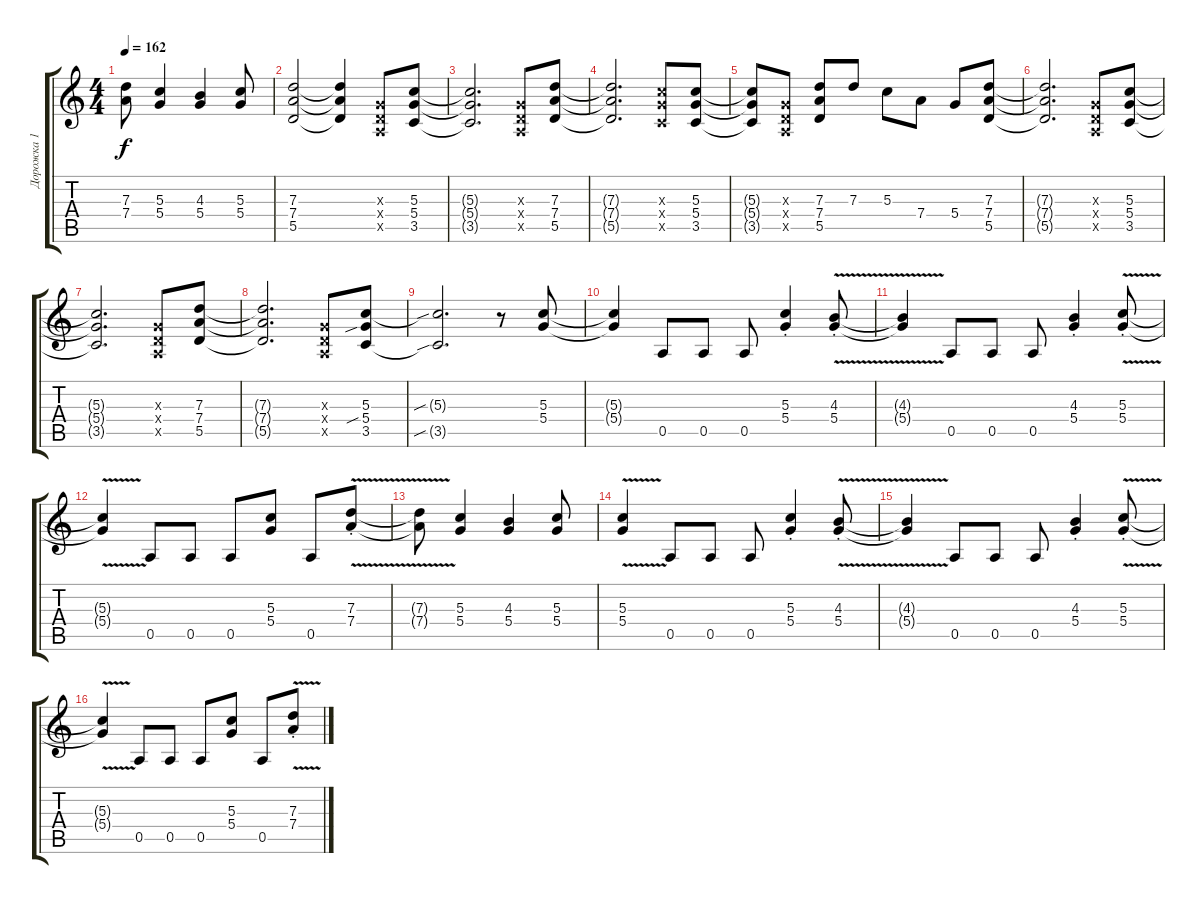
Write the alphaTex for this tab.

\track ("Дорожка 1" "Дорожка 1") {instrument distortionguitar}
\staff {score tabs}
\tuning (E4 B3 G3 D3 A2 E2) {hide}
\ts (4 4)
\tempo 162
\clef g2
\ks c
(7.3{t} 7.4{t}).8{dy f} (5.3 5.4).4 (4.3 5.4).4 (5.3 5.4).8 |
(7.3 7.4 5.5).2 (7.3{t} 7.4{t} 5.5{t}).4 (0.3{x} 0.4{x} 0.5{x}).8 (5.3 5.4 3.5).8 |
(5.3{t} 5.4{t} 3.5{t}).2{d} (0.3{x} 0.4{x} 0.5{x}).8 (7.3 7.4 5.5).8 |
(7.3{t} 7.4{t} 5.5{t}).2{d} (5.3{x} 5.4{x} 3.5{x}).8 (5.3 5.4 3.5).8 |
(5.3{t} 5.4{t} 3.5{t}).8 (0.3{x} 0.4{x} 0.5{x}).8 (7.3 7.4 5.5).8 7.3.8 5.3.8 7.4.8 5.4.8 (7.3 7.4 5.5).8 |
(7.3{t} 7.4{t} 5.5{t}).2{d} (0.3{x} 0.4{x} 0.5{x}).8 (5.3 5.4 3.5).8 |
(5.3{t} 5.4{t} 3.5{t}).2{d} (0.3{x} 0.4{x} 0.5{x}).8 (7.3 7.4 5.5).8 |
(7.3{t} 7.4{t} 5.5{t}).2{d} (0.3{x} 0.4{x} 0.5{x}).8 (5.3 5.4{sib} 3.5).8 |
(5.3{sib t} 3.5{sib t}).2{d} r.8 (5.3 5.4).8 |
(5.3{t} 5.4{t}).4 0.5.8 0.5.8 0.5.8 (5.3 5.4{st}).4 (4.3{st} 5.4{v st}).8 |
(4.3{t} 5.4{t}).4 0.5.8 0.5.8 0.5.8 (4.3 5.4{st}).4 (5.3{v st} 5.4{st}).8 |
(5.3{t} 5.4{t}).4 0.5.8 0.5.8 0.5.8 (5.3 5.4).8 0.5.8 (7.3 7.4{v st}).8 |
(7.3{t} 7.4{t}).8 (5.3 5.4).4 (4.3 5.4).4 (5.3 5.4).8 |
(5.3 5.4{v}).4 0.5.8 0.5.8 0.5.8 (5.3 5.4{st}).4 (4.3{st} 5.4{v st}).8 |
(4.3{t} 5.4{t}).4 0.5.8 0.5.8 0.5.8 (4.3 5.4{st}).4 (5.3{v st} 5.4{st}).8 |
(5.3{t} 5.4{t}).4 0.5.8 0.5.8 0.5.8 (5.3 5.4).8 0.5.8 (7.3 7.4{v st}).8
